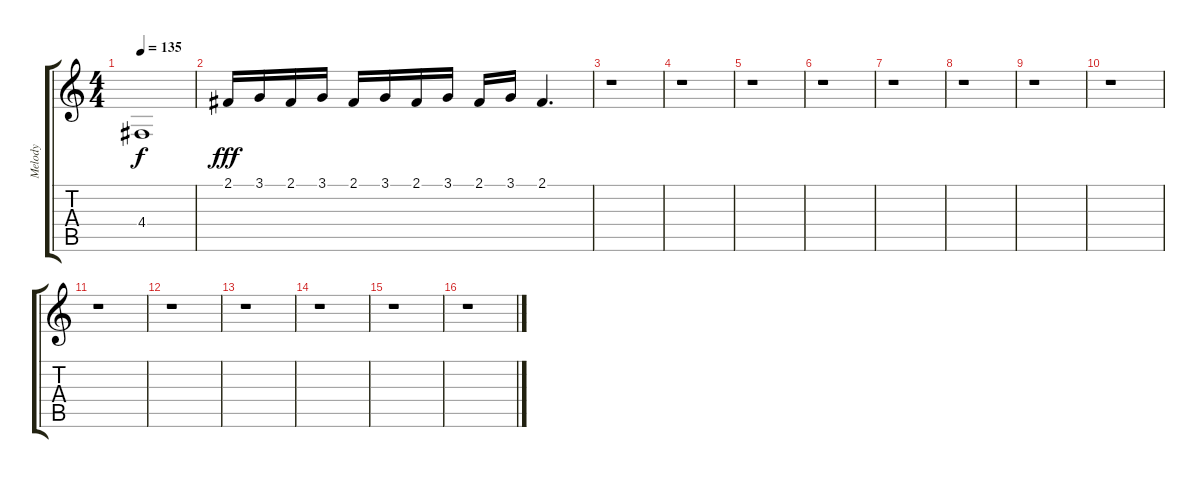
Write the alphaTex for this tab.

\track ("Melody" "Melody") {instrument lead8bassandlead}
\staff {score tabs}
\tuning (E4 B3 G3 D3 A2 E2) {hide}
\ts (4 4)
\tempo 135
\clef g2
\ks c
4.4{t}.1{dy f} |
2.1.16{dy fff} 3.1.16 2.1.16 3.1.16 2.1.16 3.1.16 2.1.16 3.1.16 2.1.16 3.1.16 2.1.4{d} |
r.1 |
r.1 |
r.1 |
r.1 |
r.1 |
r.1 |
r.1 |
r.1 |
r.1 |
r.1 |
r.1 |
r.1 |
r.1 |
r.1
